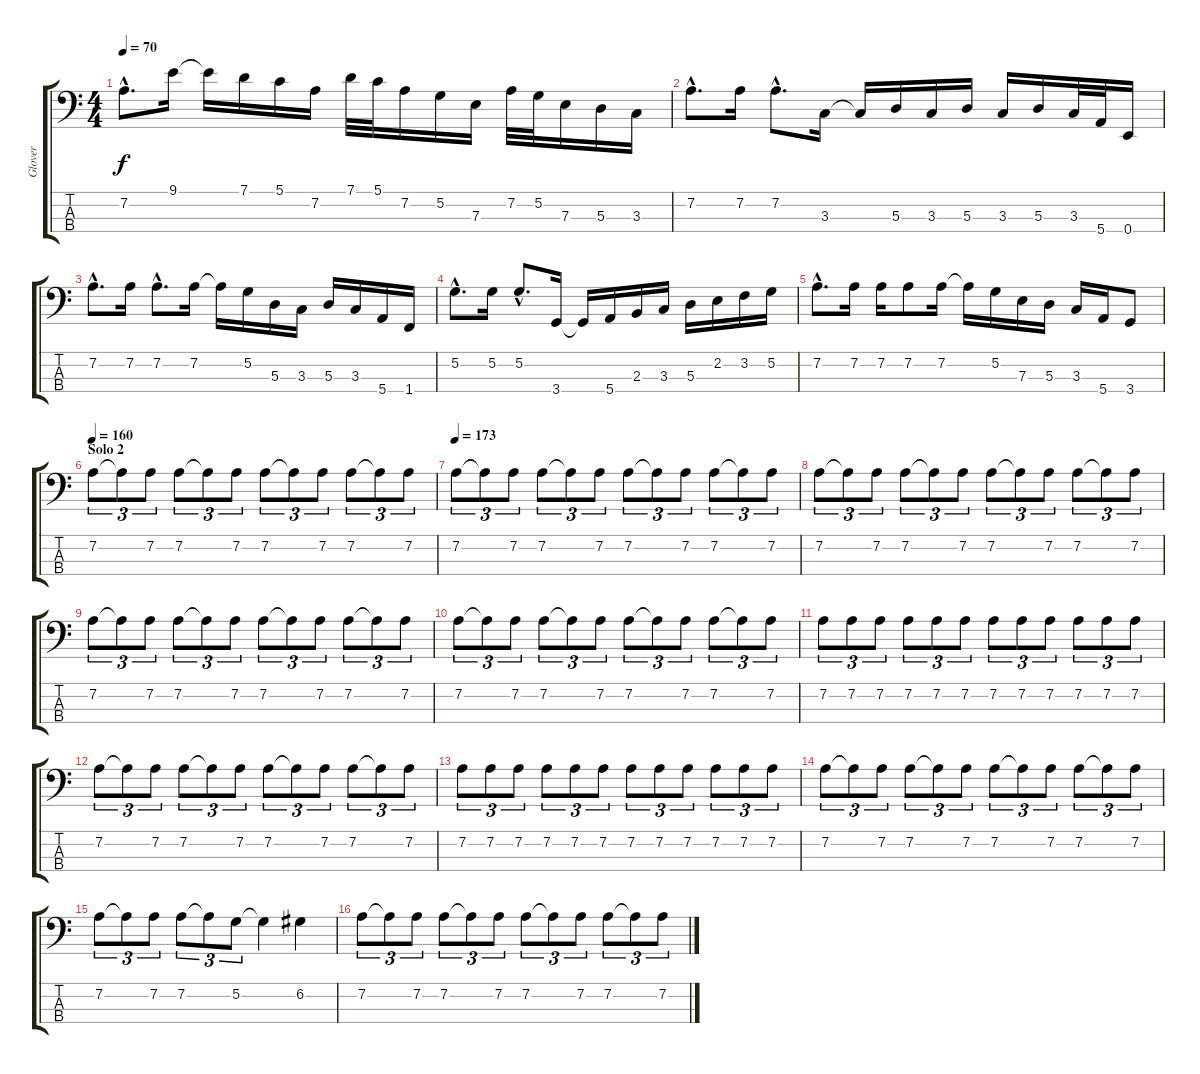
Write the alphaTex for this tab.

\track ("Glover" "Glover") {instrument electricbassfinger}
\staff {score tabs}
\tuning (G2 D2 A1 E1) {hide}
\ts (4 4)
\tempo 70
\clef f4
\ks c
7.2{hac}.8{d dy f} 9.1.16 9.1{t}.16 7.1.16 5.1.16 7.2.16 7.1.32 5.1.32 7.2.16 5.2.16 7.3.16 7.2.32 5.2.32 7.3.16 5.3.16 3.3.16 |
7.2{hac}.8{d} 7.2.16 7.2{hac}.8{d} 3.3.16 3.3{t}.16 5.3.16 3.3.16 5.3.16 3.3.16 5.3.16 3.3.32 5.4.32 0.4.16 |
7.2{hac}.8{d} 7.2.16 7.2{hac}.8{d} 7.2.16 7.2{t}.16 5.2.16 5.3.16 3.3.16 5.3.16 3.3.16 5.4.16 1.4.16 |
5.2{hac}.8{d} 5.2.16 5.2{hac}.8{d} 3.4.16 3.4{t}.16 5.4.16 2.3.16 3.3.16 5.3.16 2.2.16 3.2.16 5.2.16 |
7.2{hac}.8{d} 7.2.16 7.2.16 7.2.8 7.2.16 7.2{t}.16 5.2.16 7.3.16 5.3.16 3.3.16 5.4.16 3.4.8 |
\section ("" "Solo 2")
\tempo 160
7.2.8{tu (3 2)} 7.2{t}.8{tu (3 2)} 7.2.8{tu (3 2)} 7.2.8{tu (3 2)} 7.2{t}.8{tu (3 2)} 7.2.8{tu (3 2)} 7.2.8{tu (3 2)} 7.2{t}.8{tu (3 2)} 7.2.8{tu (3 2)} 7.2.8{tu (3 2)} 7.2{t}.8{tu (3 2)} 7.2.8{tu (3 2)} |
\tempo 173
7.2.8{tu (3 2)} 7.2{t}.8{tu (3 2)} 7.2.8{tu (3 2)} 7.2.8{tu (3 2)} 7.2{t}.8{tu (3 2)} 7.2.8{tu (3 2)} 7.2.8{tu (3 2)} 7.2{t}.8{tu (3 2)} 7.2.8{tu (3 2)} 7.2.8{tu (3 2)} 7.2{t}.8{tu (3 2)} 7.2.8{tu (3 2)} |
7.2.8{tu (3 2)} 7.2{t}.8{tu (3 2)} 7.2.8{tu (3 2)} 7.2.8{tu (3 2)} 7.2{t}.8{tu (3 2)} 7.2.8{tu (3 2)} 7.2.8{tu (3 2)} 7.2{t}.8{tu (3 2)} 7.2.8{tu (3 2)} 7.2.8{tu (3 2)} 7.2{t}.8{tu (3 2)} 7.2.8{tu (3 2)} |
7.2.8{tu (3 2)} 7.2{t}.8{tu (3 2)} 7.2.8{tu (3 2)} 7.2.8{tu (3 2)} 7.2{t}.8{tu (3 2)} 7.2.8{tu (3 2)} 7.2.8{tu (3 2)} 7.2{t}.8{tu (3 2)} 7.2.8{tu (3 2)} 7.2.8{tu (3 2)} 7.2{t}.8{tu (3 2)} 7.2.8{tu (3 2)} |
7.2.8{tu (3 2)} 7.2{t}.8{tu (3 2)} 7.2.8{tu (3 2)} 7.2.8{tu (3 2)} 7.2{t}.8{tu (3 2)} 7.2.8{tu (3 2)} 7.2.8{tu (3 2)} 7.2{t}.8{tu (3 2)} 7.2.8{tu (3 2)} 7.2.8{tu (3 2)} 7.2{t}.8{tu (3 2)} 7.2.8{tu (3 2)} |
7.2.8{tu (3 2)} 7.2.8{tu (3 2)} 7.2.8{tu (3 2)} 7.2.8{tu (3 2)} 7.2.8{tu (3 2)} 7.2.8{tu (3 2)} 7.2.8{tu (3 2)} 7.2.8{tu (3 2)} 7.2.8{tu (3 2)} 7.2.8{tu (3 2)} 7.2.8{tu (3 2)} 7.2.8{tu (3 2)} |
7.2.8{tu (3 2)} 7.2{t}.8{tu (3 2)} 7.2.8{tu (3 2)} 7.2.8{tu (3 2)} 7.2{t}.8{tu (3 2)} 7.2.8{tu (3 2)} 7.2.8{tu (3 2)} 7.2{t}.8{tu (3 2)} 7.2.8{tu (3 2)} 7.2.8{tu (3 2)} 7.2{t}.8{tu (3 2)} 7.2.8{tu (3 2)} |
7.2.8{tu (3 2)} 7.2.8{tu (3 2)} 7.2.8{tu (3 2)} 7.2.8{tu (3 2)} 7.2.8{tu (3 2)} 7.2.8{tu (3 2)} 7.2.8{tu (3 2)} 7.2.8{tu (3 2)} 7.2.8{tu (3 2)} 7.2.8{tu (3 2)} 7.2.8{tu (3 2)} 7.2.8{tu (3 2)} |
7.2.8{tu (3 2)} 7.2{t}.8{tu (3 2)} 7.2.8{tu (3 2)} 7.2.8{tu (3 2)} 7.2{t}.8{tu (3 2)} 7.2.8{tu (3 2)} 7.2.8{tu (3 2)} 7.2{t}.8{tu (3 2)} 7.2.8{tu (3 2)} 7.2.8{tu (3 2)} 7.2{t}.8{tu (3 2)} 7.2.8{tu (3 2)} |
7.2.8{tu (3 2)} 7.2{t}.8{tu (3 2)} 7.2.8{tu (3 2)} 7.2.8{tu (3 2)} 7.2{t}.8{tu (3 2)} 5.2.8{tu (3 2)} 5.2{t}.4 6.2.4 |
7.2.8{tu (3 2)} 7.2{t}.8{tu (3 2)} 7.2.8{tu (3 2)} 7.2.8{tu (3 2)} 7.2{t}.8{tu (3 2)} 7.2.8{tu (3 2)} 7.2.8{tu (3 2)} 7.2{t}.8{tu (3 2)} 7.2.8{tu (3 2)} 7.2.8{tu (3 2)} 7.2{t}.8{tu (3 2)} 7.2.8{tu (3 2)}
